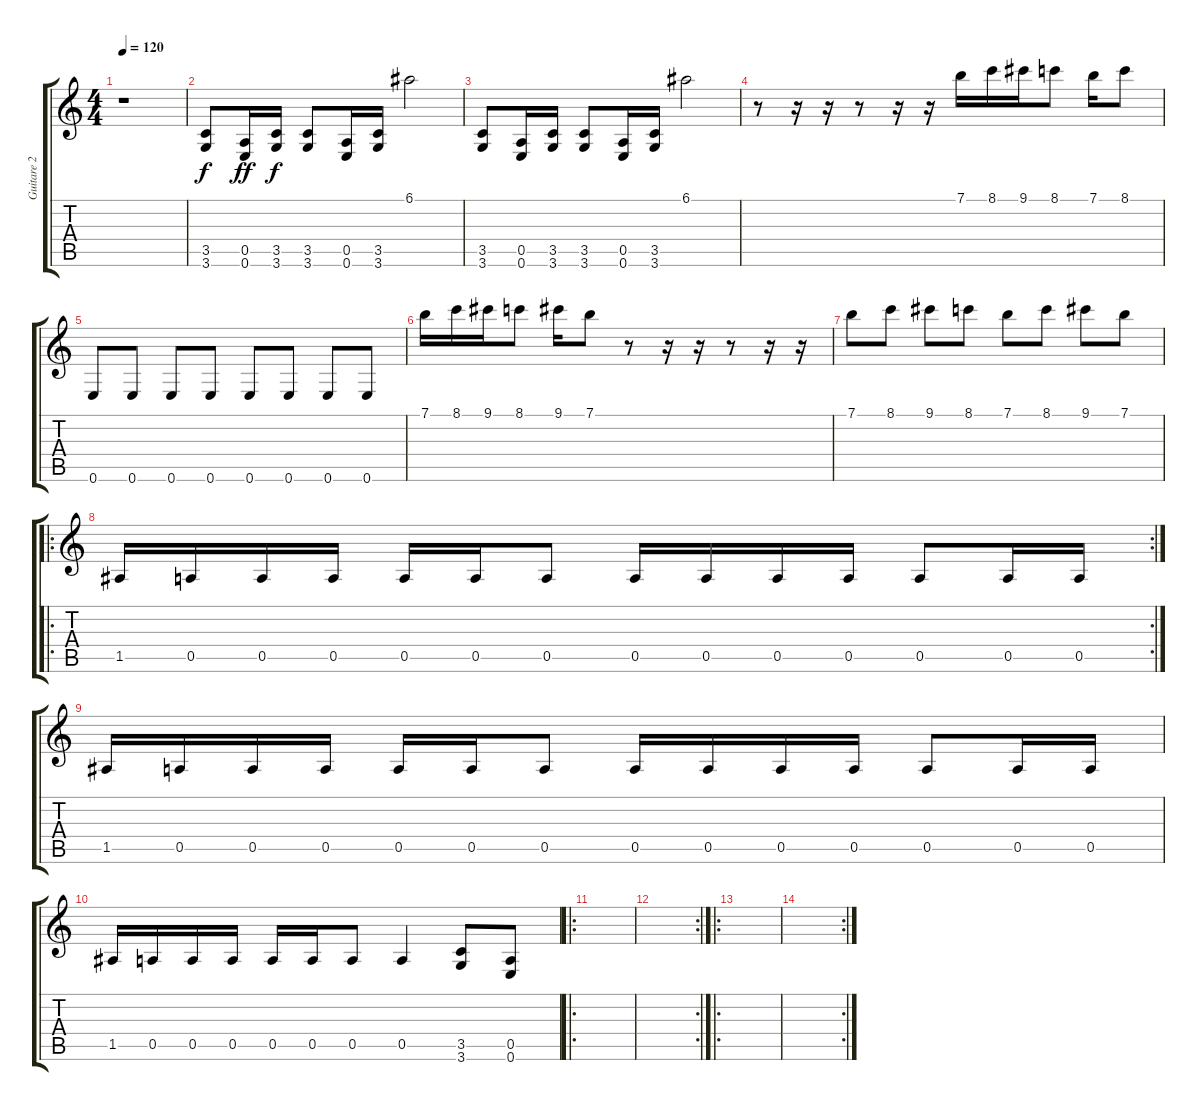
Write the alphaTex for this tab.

\track ("Guitare 2" "Guitare 2") {instrument distortionguitar}
\staff {score tabs}
\tuning (E4 B3 G3 D3 A2 E2) {hide}
\ts (4 4)
\tempo 120
\clef g2
\ks c
r.1{dy f instrument distortionguitar} |
(3.5 3.6).8 (0.5 0.6).16{dy ff} (3.5 3.6).16{dy f} (3.5 3.6).8 (0.5 0.6).16 (3.5 3.6).16 6.1.2 |
(3.5 3.6).8 (0.5 0.6).16 (3.5 3.6).16 (3.5 3.6).8 (0.5 0.6).16 (3.5 3.6).16 6.1.2 |
r.8 r.16 r.16 r.8 r.16 r.16 7.1.16 8.1.16 9.1.16 8.1.8 7.1.16 8.1.8 |
0.6.8 0.6.8 0.6.8 0.6.8 0.6.8 0.6.8 0.6.8 0.6.8 |
7.1.16 8.1.16 9.1.16 8.1.8 9.1.16 7.1.8 r.8 r.16 r.16 r.8 r.16 r.16 |
7.1.8 8.1.8 9.1.8 8.1.8 7.1.8 8.1.8 9.1.8 7.1.8 |
\ro
\rc 2
1.5.16 0.5.16 0.5.16 0.5.16 0.5.16 0.5.16 0.5.8 0.5.16 0.5.16 0.5.16 0.5.16 0.5.8 0.5.16 0.5.16 |
1.5.16 0.5.16 0.5.16 0.5.16 0.5.16 0.5.16 0.5.8 0.5.16 0.5.16 0.5.16 0.5.16 0.5.8 0.5.16 0.5.16 |
1.5.16 0.5.16 0.5.16 0.5.16 0.5.16 0.5.16 0.5.8 0.5.4 (3.5 3.6).8 (0.5 0.6).8 |
\ro
|
\rc 2
|
\ro
|
\rc 2
